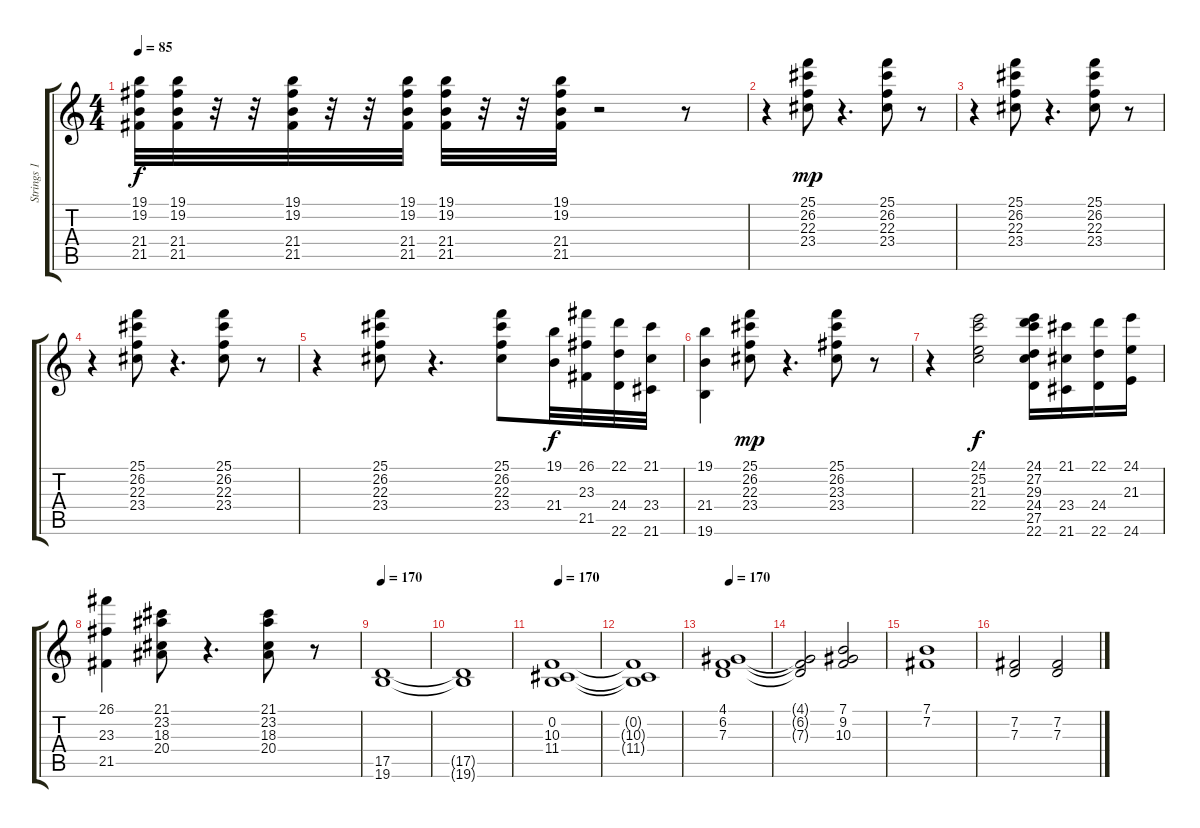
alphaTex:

\track ("Strings 1" "Strings 1") {instrument stringensemble1}
\staff {score tabs}
\tuning (E4 B3 G3 D3 A2 E2) {hide}
\ts (4 4)
\tempo 85
\clef g2
\ks c
(19.1 19.2 21.4 21.5).32{dy f} (19.1 19.2 21.4 21.5).32 r.32 r.32 (19.1 19.2 21.4 21.5).32 r.32 r.32 (19.1 19.2 21.4 21.5).32 (19.1 19.2 21.4 21.5).32 r.32 r.32 (19.1 19.2 21.4 21.5).32 r.2 r.8 |
r.4 (25.1 26.2 22.3 23.4).8{dy mp} r.4{d} (25.1 26.2 22.3 23.4).8 r.8 |
r.4 (25.1 26.2 22.3 23.4).8 r.4{d} (25.1 26.2 22.3 23.4).8 r.8 |
r.4 (25.1 26.2 22.3 23.4).8 r.4{d} (25.1 26.2 22.3 23.4).8 r.8 |
r.4 (25.1 26.2 22.3 23.4).8 r.4{d} (25.1 26.2 22.3 23.4).8 (19.1 21.4).32{dy f} (26.1 23.3 21.5).32 (22.1 24.4 22.6).32 (21.1 23.4 21.6).32 |
(19.1 21.4 19.6).4 (25.1 26.2 22.3 23.4).8{dy mp} r.4{d} (25.1 26.2 23.3 23.4).8 r.8 |
r.4 (24.1 25.2 21.3 22.4).2{dy f} (24.1 27.2 29.3 24.4 27.5 22.6).16 (21.1 23.4 21.6).16 (22.1 24.4 22.6).16 (24.1 21.3 24.6).16 |
(26.1 23.3 21.5).4 (21.1 23.2 18.3 20.4).8 r.4{d} (21.1 23.2 18.3 20.4).8 r.8 |
\tempo 170
(17.5 19.6).1 |
(17.5{t} 19.6{t}).1 |
\tempo 170
(0.2 10.3 11.4).1 |
(0.2{t} 10.3{t} 11.4{t}).1 |
\tempo 170
(4.1 6.2 7.3).1 |
(4.1{t} 6.2{t} 7.3{t}).2 (7.1 9.2 10.3).2 |
(7.1 7.2).1 |
(7.2 7.3).2 (7.2 7.3).2
